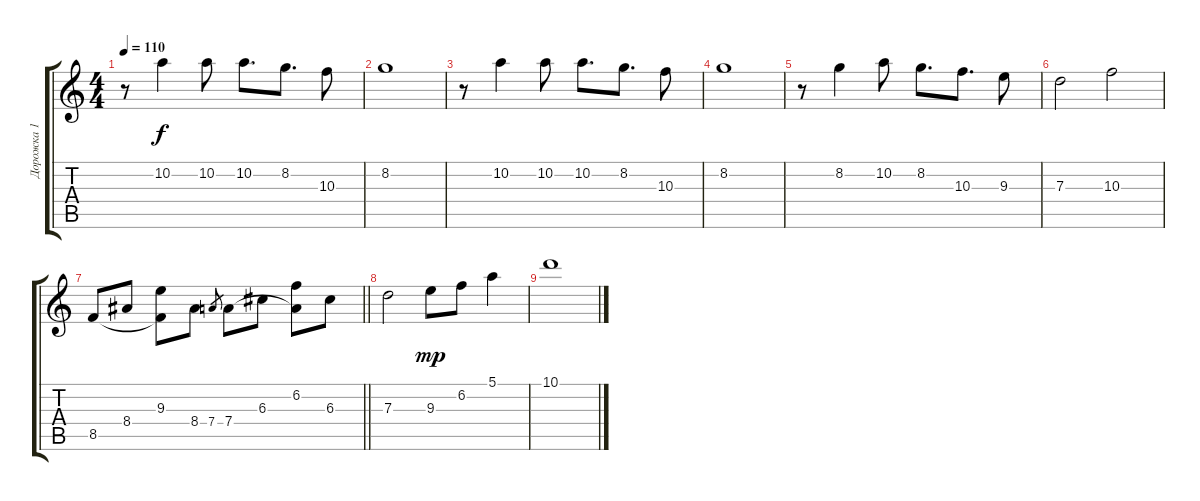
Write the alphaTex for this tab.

\track ("Дорожка 1" "Дорожка 1") {instrument electricguitarjazz}
\staff {score tabs}
\tuning (E4 B3 G3 D3 A2 E2) {hide}
\ts (4 4)
\tempo 110
\clef g2
\ks c
r.8{dy f} 10.2.4 10.2.8 10.2.8{d} 8.2.8{d} 10.3.8 |
8.2.1 |
r.8 10.2.4 10.2.8 10.2.8{d} 8.2.8{d} 10.3.8 |
8.2.1 |
r.8 8.2.4 10.2.8 8.2.8{d} 10.3.8{d} 9.3.8 |
7.3.2 10.3.2 |
\barLineRight lightlight
8.5.8 8.4.8 (9.3 8.5{t}).8 8.4.8 7.4.8{gr} 7.4.8 6.3.8 (6.2 7.4{t}).8 6.3.8 |
7.3.2 9.3.8{dy mp} 6.2.8 5.1.4 |
10.1.1
